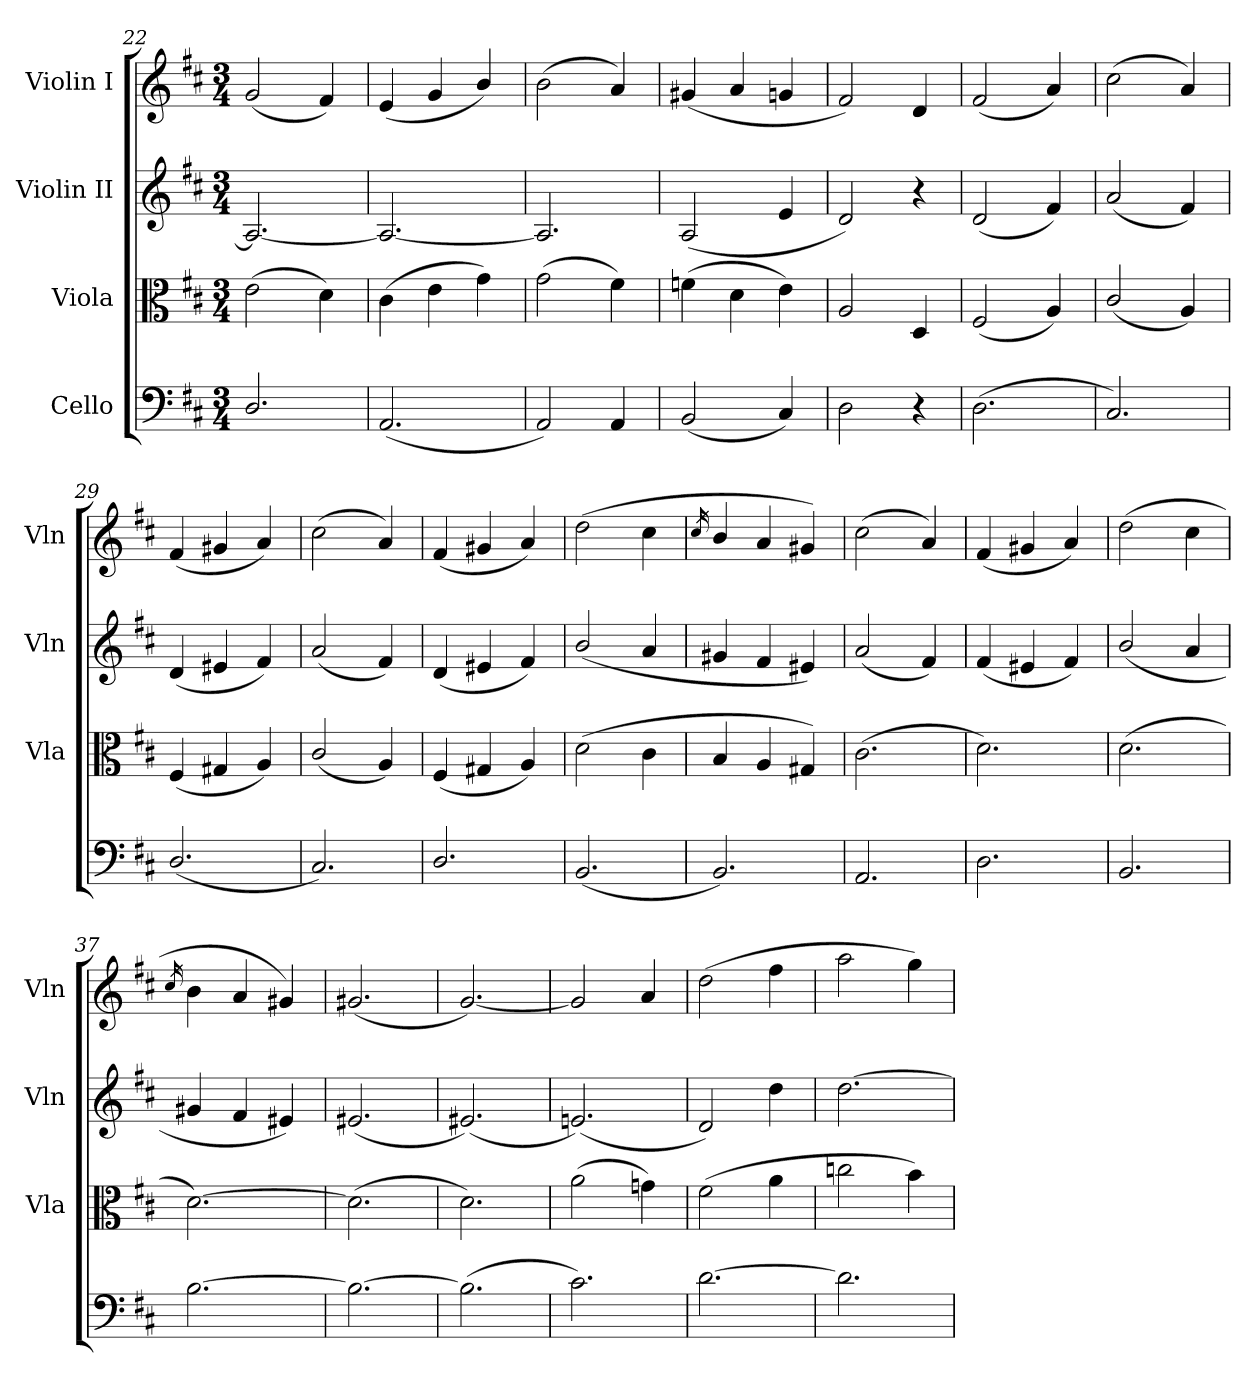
**kern	**kern	**kern	**kern
*part4	*part3	*part2	*part1
*staff4	*staff3	*staff2	*staff1
*I"Cello	*I"Viola	*I"Violin II	*I"Violin I
*	*I'Vla	*I'Vln	*I'Vln
*clefF4	*clefC3	*clefG2	*clefG2
*k[f#c#]	*k[f#c#]	*k[f#c#]	*k[f#c#]
*M3/4	*M3/4	*M3/4	*M3/4
=22	=22	=22	=22
2.D/	(>2e\	2.A/_	(<2g/
.	4d\)	.	4f#/)
=23	=23	=23	=23
(<2.AA/	(>4c#\	2.A/_	(<4e/
.	4e\	.	4g/
.	4g\)	.	4b/)
=24	=24	=24	=24
2AA/)	(>2g\	2.A/]	(>2b\
4AA/	4f#\)	.	4a/)
!!LO:LB:g=z
=25	=25	=25	=25
(<2BB/	(>4fn\	(<2A/	(<4g#X/
.	4d\	.	4a/
4C#/)	4e\)	4e/	4gn/
=26	=26	=26	=26
2D\	2A/	2d/)	2f#/)
4r	4D/	4r	4d/
=27	=27	=27	=27
(>2.D\	(<2F#/	(<2d/	(<2f#/
.	4A/)	4f#/)	4a/)
=28	=28	=28	=28
2.C#/)	(<2c#/	(<2a/	(>2cc#\
.	4A/)	4f#/)	4a/)
=29	=29	=29	=29
(<2.D/	(<4F#/	(<4d/	(<4f#/
.	4G#X/	4e#X/	4g#X/
.	4A/)	4f#/)	4a/)
=30	=30	=30	=30
2.C#/)	(<2c#/	(<2a/	(>2cc#\
.	4A/)	4f#/)	4a/)
=31	=31	=31	=31
2.D/	(<4F#/	(<4d/	(<4f#/
.	4G#X/	4e#X/	4g#X/
.	4A/)	4f#/)	4a/)
=32	=32	=32	=32
(<2.BB/	(>2d\	(>2b/	(>2dd\
.	4c#\	4a/	4cc#\
=33	=33	=33	=33
.	.	.	16qcc#/
2.BB/)	4B/	4g#X/	4b/
.	4A/	4f#/	4a/
.	4G#X/)	4e#X/)	4g#X/)
=34	=34	=34	=34
2.AA/	(>2.c#\	(<2a/	(>2cc#\
.	.	4f#/)	4a/)
=35	=35	=35	=35
2.D\	2.d\)	(<4f#/	(<4f#/
.	.	4e#X/	4g#X/
.	.	4f#/)	4a/)
=36	=36	=36	=36
2.BB/	(>2.d\	(>2b/	(>2dd\
.	.	4a/	4cc#\
=37	=37	=37	=37
.	.	.	16qcc#/
[2.B\	[2.d\)	4g#X/	4b\
.	.	4f#/	4a/
.	.	4e#X/)	4g#X/)
=38	=38	=38	=38
2.B\_	(>2.d\]	(<2.e#X/	(<2.g#X/
=39	=39	=39	=39
(>2.B\]	2.d\)	(<2.e#X/)	[2.g/)
=40	=40	=40	=40
2.c#\)	(>2a\	(<2.en/)	2gn/]
.	4gn\)	.	4a/
=41	=41	=41	=41
[2.d\	(>2f#\	2d/)	(>2dd\
.	4a\	4dd\	4ff#\
=42	=42	=42	=42
2.d\]	2ccn\	[2.dd\	2aa\
.	4b\)	.	4gg\)
=	=	=	=
*-	*-	*-	*-
